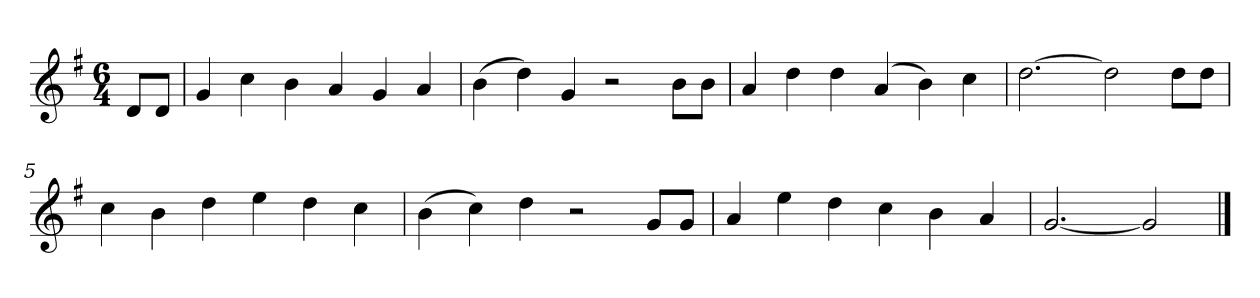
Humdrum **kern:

**kern
*part1
*staff1
*k[f#]
*M6/4
*MM120
=
8dL
8dJ
=1
4g
4cc
4b
4a
4g
4a
=2
(4b
4dd)
4g
2r
8bL
8bJ
=3
4a
4dd
4dd
(4a
4b)
4cc
=4
[2.dd
2dd]
8ddL
8ddJ
=5
4cc
4b
4dd
4ee
4dd
4cc
=6
(4b
4cc)
4dd
2r
8gL
8gJ
=7
4a
4ee
4dd
4cc
4b
4a
=8
[2.g
2g]
==
*-
